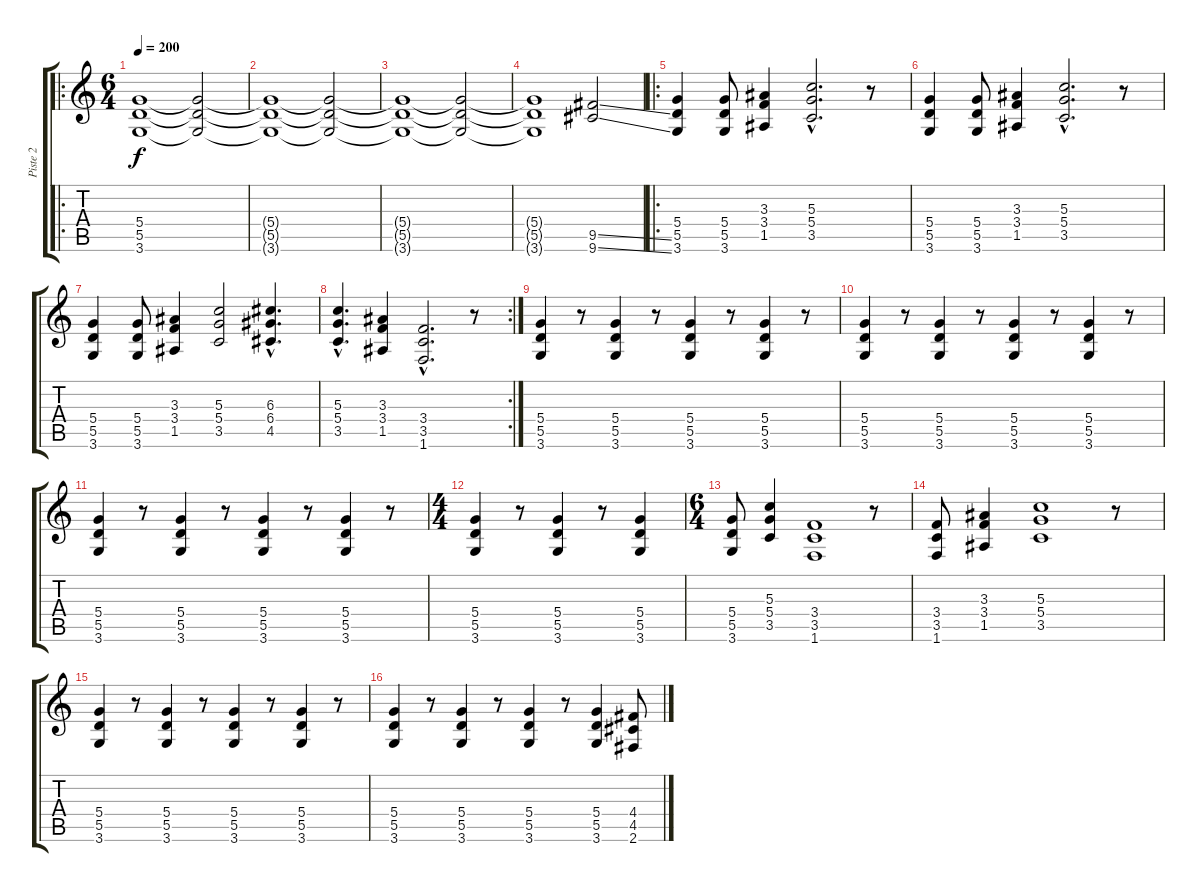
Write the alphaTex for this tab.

\track ("Piste 2" "Piste 2") {instrument overdrivenguitar}
\staff {score tabs}
\tuning (E4 B3 G3 D3 A2 E2) {hide}
\ro
\ts (6 4)
\tempo 200
\clef g2
\ks c
(5.4 5.5 3.6).1{dy f instrument overdrivenguitar} (5.4{t} 5.5{t} 3.6{t}).2 |
(5.4{t} 5.5{t} 3.6{t}).1 (5.4{t} 5.5{t} 3.6{t}).2 |
(5.4{t} 5.5{t} 3.6{t}).1 (5.4{t} 5.5{t} 3.6{t}).2 |
(5.4{t} 5.5{t} 3.6{t}).1 (9.5{ss} 9.6{ss}).2 |
\ro
(5.4 5.5 3.6).4 (5.4 5.5 3.6).8 (3.3 3.4 1.5).4 (5.3{hac} 5.4{hac} 3.5{hac}).2{d} r.8 |
(5.4 5.5 3.6).4 (5.4 5.5 3.6).8 (3.3 3.4 1.5).4 (5.3{hac} 5.4{hac} 3.5{hac}).2{d} r.8 |
(5.4 5.5 3.6).4 (5.4 5.5 3.6).8 (3.3 3.4 1.5).4 (5.3 5.4 3.5).2 (6.3{hac} 6.4{hac} 4.5{hac}).4{d} |
\rc 2
(5.3{hac} 5.4{hac} 3.5{hac}).4{d} (3.3 3.4 1.5).4 (3.4{hac} 3.5{hac} 1.6{hac}).2{d} r.8 |
(5.4 5.5 3.6).4 r.8 (5.4 5.5 3.6).4 r.8 (5.4 5.5 3.6).4 r.8 (5.4 5.5 3.6).4 r.8 |
(5.4 5.5 3.6).4 r.8 (5.4 5.5 3.6).4 r.8 (5.4 5.5 3.6).4 r.8 (5.4 5.5 3.6).4 r.8 |
(5.4 5.5 3.6).4 r.8 (5.4 5.5 3.6).4 r.8 (5.4 5.5 3.6).4 r.8 (5.4 5.5 3.6).4 r.8 |
\ts (4 4)
(5.4 5.5 3.6).4 r.8 (5.4 5.5 3.6).4 r.8 (5.4 5.5 3.6).4 |
\ts (6 4)
(5.4 5.5 3.6).8 (5.3 5.4 3.5).4 (3.4 3.5 1.6).1 r.8 |
(3.4 3.5 1.6).8 (3.3 3.4 1.5).4 (5.3 5.4 3.5).1 r.8 |
(5.4 5.5 3.6).4 r.8 (5.4 5.5 3.6).4 r.8 (5.4 5.5 3.6).4 r.8 (5.4 5.5 3.6).4 r.8 |
(5.4 5.5 3.6).4 r.8 (5.4 5.5 3.6).4 r.8 (5.4 5.5 3.6).4 r.8 (5.4 5.5 3.6).4 (4.4 4.5 2.6).8
